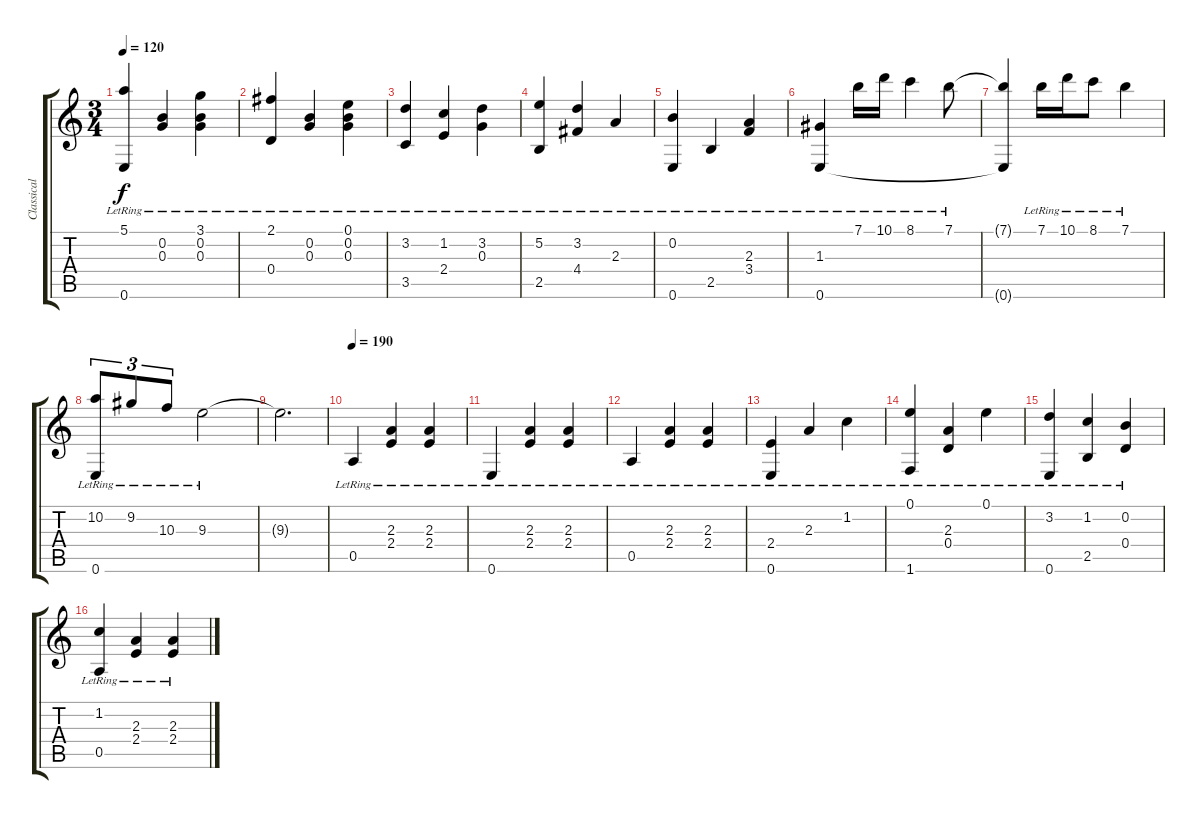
\track ("Classical Guitar" "Classical ") {instrument acousticguitarnylon}
\staff {score tabs}
\tuning (E4 B3 G3 D3 A2 E2) {hide}
\ts (3 4)
\tempo 120
\clef g2
\ks c
(5.1{lr} 0.6{lr}).4{dy f} (0.2{lr} 0.3{lr}).4 (3.1{lr} 0.2{lr} 0.3{lr}).4 |
(2.1{lr} 0.4{lr}).4 (0.2{lr} 0.3{lr}).4 (0.1{lr} 0.2{lr} 0.3{lr}).4 |
(3.2{lr} 3.5{lr}).4 (1.2{lr} 2.4{lr}).4 (3.2{lr} 0.3{lr}).4 |
(5.2{lr} 2.5{lr}).4 (3.2{lr} 4.4{lr}).4 2.3{lr}.4 |
(0.2{lr} 0.6{lr}).4 2.5{lr}.4 (2.3{lr} 3.4{lr}).4 |
(1.3{lr} 0.6{lr}).4 7.1{lr}.16 10.1{lr}.16 8.1{lr}.4 7.1{lr}.8 |
(7.1{t} 0.6{t}).4 7.1{lr}.16 10.1{lr}.16 8.1{lr}.8 7.1{lr}.4 |
(10.2{lr} 0.6{lr}).8{tu (3 2)} 9.2{lr}.8{tu (3 2)} 10.3{lr}.8{tu (3 2)} 9.3{lr}.2 |
9.3{t}.2{d} |
\tempo 190
0.5{lr}.4 (2.3{lr} 2.4{lr}).4 (2.3{lr} 2.4{lr}).4 |
0.6{lr}.4 (2.3{lr} 2.4{lr}).4 (2.3{lr} 2.4{lr}).4 |
0.5{lr}.4 (2.3{lr} 2.4{lr}).4 (2.3{lr} 2.4{lr}).4 |
(2.4{lr} 0.6{lr}).4 2.3{lr}.4 1.2{lr}.4 |
(0.1{lr} 1.6{lr}).4 (2.3{lr} 0.4{lr}).4 0.1{lr}.4 |
(3.2{lr} 0.6{lr}).4 (1.2{lr} 2.5{lr}).4 (0.2{lr} 0.4{lr}).4 |
(1.2{lr} 0.5{lr}).4 (2.3{lr} 2.4{lr}).4 (2.3{lr} 2.4{lr}).4
